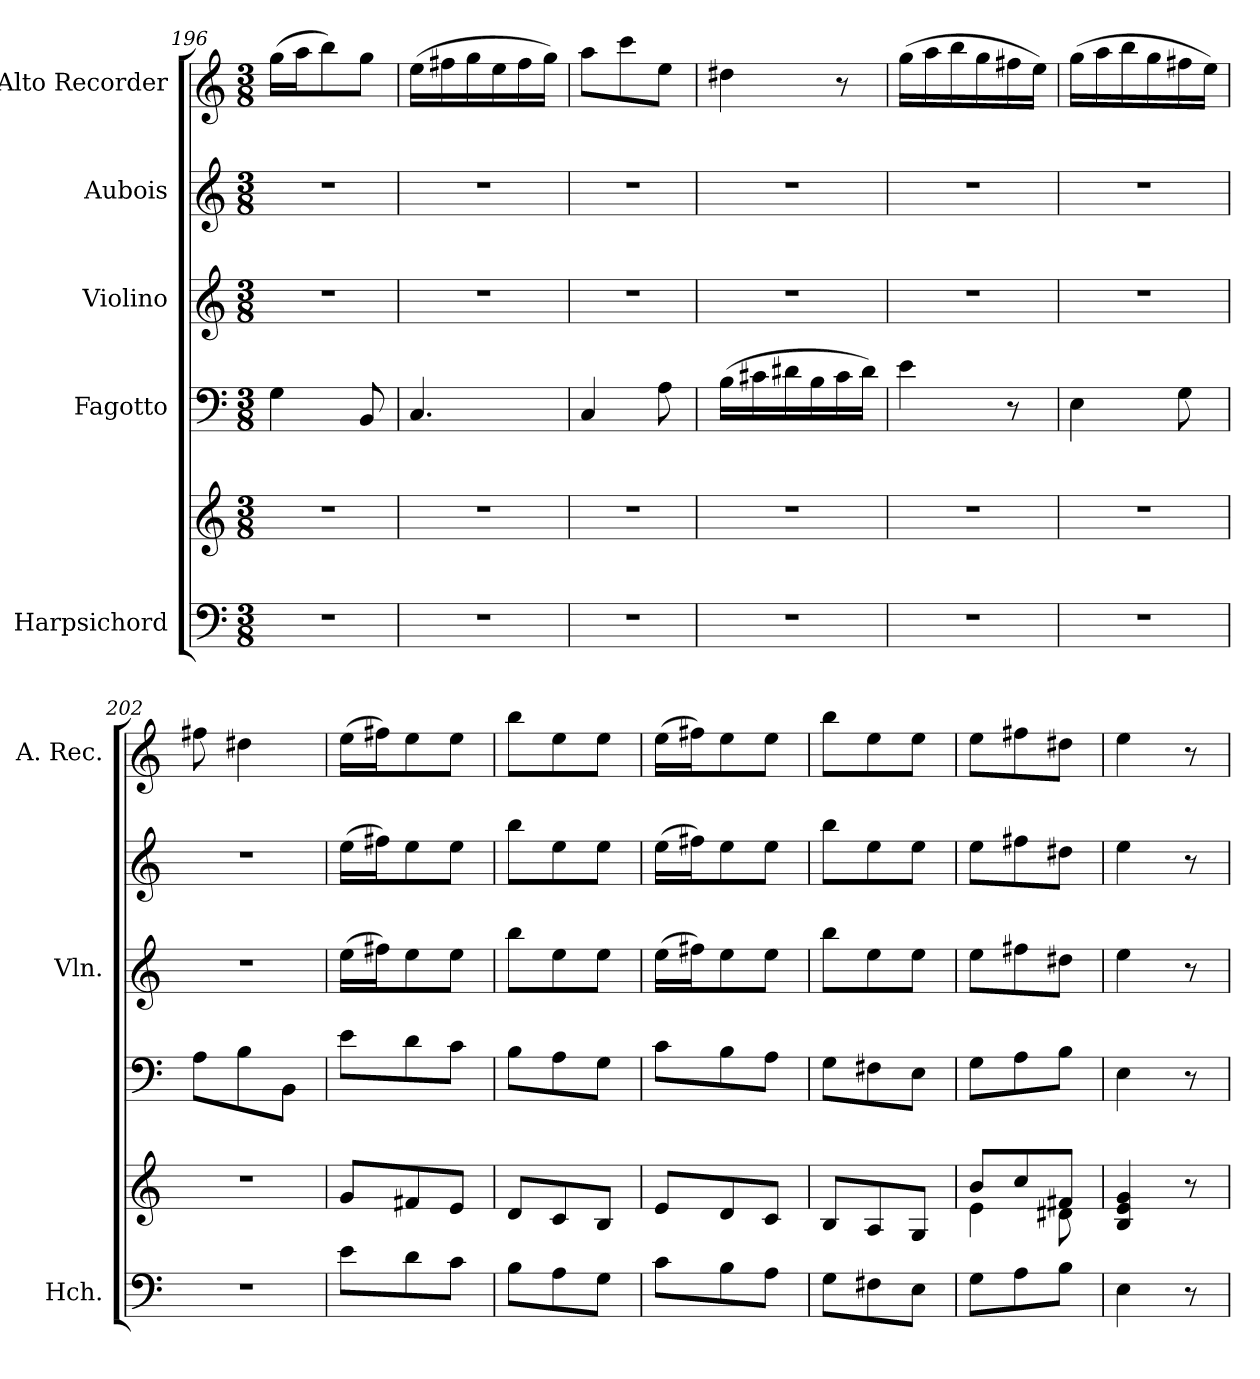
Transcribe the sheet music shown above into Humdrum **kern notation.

**kern	**kern	**kern	**kern	**kern	**kern
*part5	*part5	*part4	*part3	*part2	*part1
*staff6	*staff5	*staff4	*staff3	*staff2	*staff1
*I"Harpsichord	*	*I"Fagotto	*I"Violino	*I"Aubois	*I"Alto Recorder
*I'Hch.	*	*	*I'Vln.	*	*I'A. Rec.
*clefF4	*clefG2	*clefF4	*clefG2	*clefG2	*clefG2
*k[]	*k[]	*k[]	*k[]	*k[]	*k[]
*M3/8	*M3/8	*M3/8	*M3/8	*M3/8	*M3/8
=196	=196	=196	=196	=196	=196
4.r	4.r	4G\	4.r	4.r	(16gg\LL
.	.	.	.	.	16aa\J
.	.	.	.	.	8bb\)
.	.	8BB/	.	.	8gg\J
=197	=197	=197	=197	=197	=197
4.r	4.r	4.C/	4.r	4.r	(16ee\LL
.	.	.	.	.	16ff#X\
.	.	.	.	.	16gg\
.	.	.	.	.	16ee\
.	.	.	.	.	16ff#\
.	.	.	.	.	16gg\JJ)
=198	=198	=198	=198	=198	=198
4.r	4.r	4C/	4.r	4.r	8aa\L
.	.	.	.	.	8ccc\
.	.	8A\	.	.	8ee\J
=199	=199	=199	=199	=199	=199
4.r	4.r	(16B\LL	4.r	4.r	4dd#X\
.	.	16c#X\	.	.	.
.	.	16d#X\	.	.	.
.	.	16B\	.	.	.
.	.	16c#\	.	.	8r
.	.	16d#\JJ)	.	.	.
!!LO:LB:g=z
=200	=200	=200	=200	=200	=200
4.r	4.r	4e\	4.r	4.r	(16gg\LL
.	.	.	.	.	16aa\
.	.	.	.	.	16bb\
.	.	.	.	.	16gg\
.	.	8r	.	.	16ff#X\
.	.	.	.	.	16ee\JJ)
=201	=201	=201	=201	=201	=201
4.r	4.r	4E\	4.r	4.r	(16gg\LL
.	.	.	.	.	16aa\
.	.	.	.	.	16bb\
.	.	.	.	.	16gg\
.	.	8G\	.	.	16ff#X\
.	.	.	.	.	16ee\JJ)
=202	=202	=202	=202	=202	=202
4.r	4.r	8A\L	4.r	4.r	8ff#X\
.	.	8B\	.	.	4dd#X\
.	.	8BB\J	.	.	.
=203	=203	=203	=203	=203	=203
8e\L	8g/L	8e\L	(16ee\LL	(16ee\LL	(16ee\LL
.	.	.	16ff#X\J)	16ff#X\J)	16ff#X\J)
8d\	8f#X/	8d\	8ee\	8ee\	8ee\
8c\J	8e/J	8c\J	8ee\J	8ee\J	8ee\J
=204	=204	=204	=204	=204	=204
8B\L	8d/L	8B\L	8bb\L	8bb\L	8bb\L
8A\	8c/	8A\	8ee\	8ee\	8ee\
8G\J	8B/J	8G\J	8ee\J	8ee\J	8ee\J
=205	=205	=205	=205	=205	=205
8c\L	8e/L	8c\L	(16ee\LL	(16ee\LL	(16ee\LL
.	.	.	16ff#X\J)	16ff#X\J)	16ff#X\J)
8B\	8d/	8B\	8ee\	8ee\	8ee\
8A\J	8c/J	8A\J	8ee\J	8ee\J	8ee\J
=206	=206	=206	=206	=206	=206
8G\L	8B/L	8G\L	8bb\L	8bb\L	8bb\L
8F#X\	8A/	8F#X\	8ee\	8ee\	8ee\
8E\J	8G/J	8E\J	8ee\J	8ee\J	8ee\J
=207	=207	=207	=207	=207	=207
*	*^	*	*	*	*
8G\L	8b/L	4e\	8G\L	8ee\L	8ee\L	8ee\L
8A\	8cc/	.	8A\	8ff#X\	8ff#X\	8ff#X\
8B\J	8f#X/J	8d#X\	8B\J	8dd#X\J	8dd#X\J	8dd#X\J
*	*v	*v	*	*	*	*
=208	=208	=208	=208	=208	=208
4E\	4B/ 4e/ 4g/	4E\	4ee\	4ee\	4ee\
8r	8r	8r	8r	8r	8r
=	=	=	=	=	=
*-	*-	*-	*-	*-	*-
